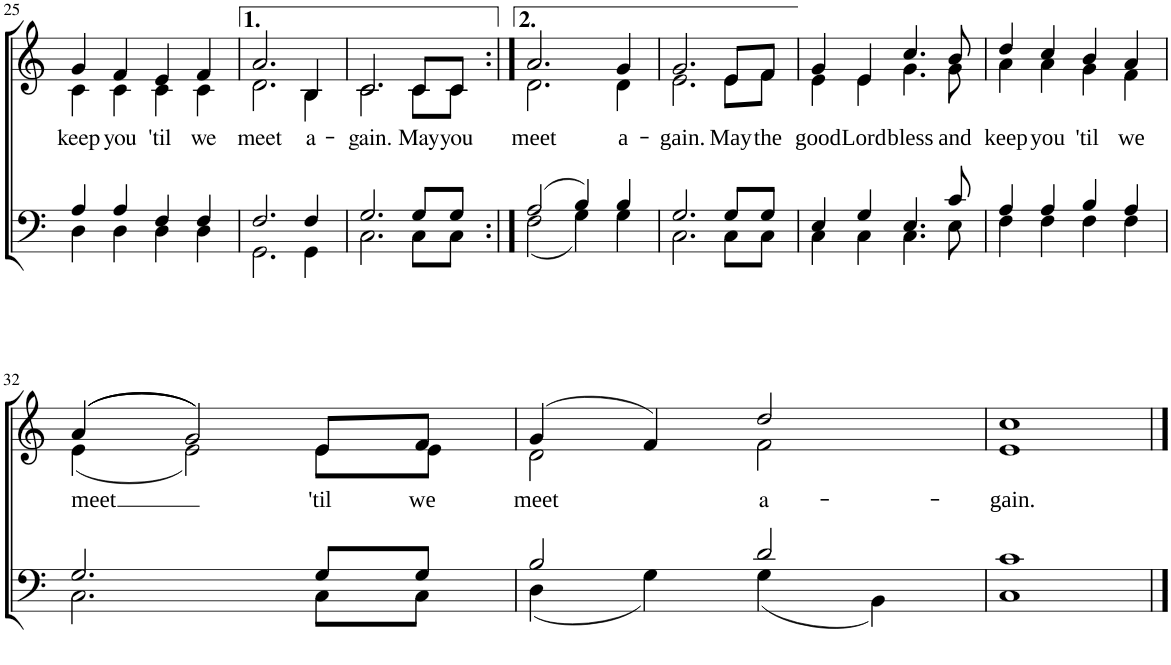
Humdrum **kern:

**kern	**kern	**text
*part2	*part1	*part1
*staff2	*staff1	*staff1
*I"Men	*I"Women	*
!!LO:PB:g=z
*clefF4	*clefG2	*
*k[]	*k[]	*
=25	=25	=25
*^	*	*
!	!	!	!LO:LY:b
*	*	*^	*
4A/	4D\	4g/	4c\	keep
!	!	!	!	!LO:LY:b
4A/	4D\	4f/	4c\	you
!	!	!	!	!LO:LY:b
4F/	4D\	4e/	4c\	'til
!	!	!	!	!LO:LY:b
4F/	4D\	4f/	4c\	we
=26	=26	=26	=26	=26
!	!	!	!	!LO:LY:b
2.F/	2.GG\	2.a/	2.d\	meet
!	!	!	!	!LO:LY:b
4F/	4GG\	4B/	4B\	a-
=27	=27	=27	=27	=27
!	!	!	!	!LO:LY:b
2.G/	2.C\	2.c/	2.c\	-gain.
!	!	!	!	!LO:LY:b
8G/L	8C\L	8c/L	8c\L	May
!	!	!	!	!LO:LY:b
8G/J	8C\J	8c/J	8c\J	you
=28:|!	=28:|!	=28:|!	=28:|!	=28:|!
!	!	!	!	!LO:LY:b
(2A/	(2F\	2.a/	2.d\	meet
4B/)	4G\)	.	.	.
!	!	!	!	!LO:LY:b
4B/	4G\	4g/	4d\	a-
=29	=29	=29	=29	=29
!	!	!	!	!LO:LY:b
2.G/	2.C\	2.g/	2.e\	-gain.
!	!	!	!	!LO:LY:b
8G/L	8C\L	8e/L	8e\L	May
!	!	!	!	!LO:LY:b
8G/J	8C\J	8f/J	8f\J	the
=30	=30	=30	=30	=30
!	!	!	!	!LO:LY:b
4E/	4C\	4g/	4e\	good
!	!	!	!	!LO:LY:b
4G/	4C\	4e/	4e\	Lord
!	!	!	!	!LO:LY:b
4.E/	4.C\	4.cc/	4.g\	bless
!	!	!	!	!LO:LY:b
8c/	8E\	8b/	8g\	and
=31	=31	=31	=31	=31
!	!	!	!	!LO:LY:b
4A/	4F\	4dd/	4a\	keep
!	!	!	!	!LO:LY:b
4A/	4F\	4cc/	4a\	you
!	!	!	!	!LO:LY:b
4B/	4F\	4b/	4g\	'til
!	!	!	!	!LO:LY:b
4A/	4F\	4a/	4f\	we
!!LO:LB:g=z	!!
=32	=32	=32	=32	=32
!	!	!	!	!LO:LY:b
2.G/	2.C\	(((4a/	(4e\	meet
.	.	2g/)))	2e\)	.
!	!	!	!	!LO:LY:b
8G/L	8C\L	8e/L	8e\L	'til
!	!	!	!	!LO:LY:b
8G/J	8C\J	8f/J	8e\J	we
=33	=33	=33	=33	=33
!	!	!	!	!LO:LY:b
2B/	(4D\	(4g/	2d\	meet
.	4G\)	4f/)	.	.
!	!	!	!	!LO:LY:b
2d/	(4G\	2dd/	2f\	a-
.	4BB\)	.	.	.
=34	=34	=34	=34	=34
!	!	!	!	!LO:LY:b
1c	1C	1cc	1e	-gain.
*v	*v	*	*	*
*	*v	*v	*
==	==	==
*-	*-	*-
